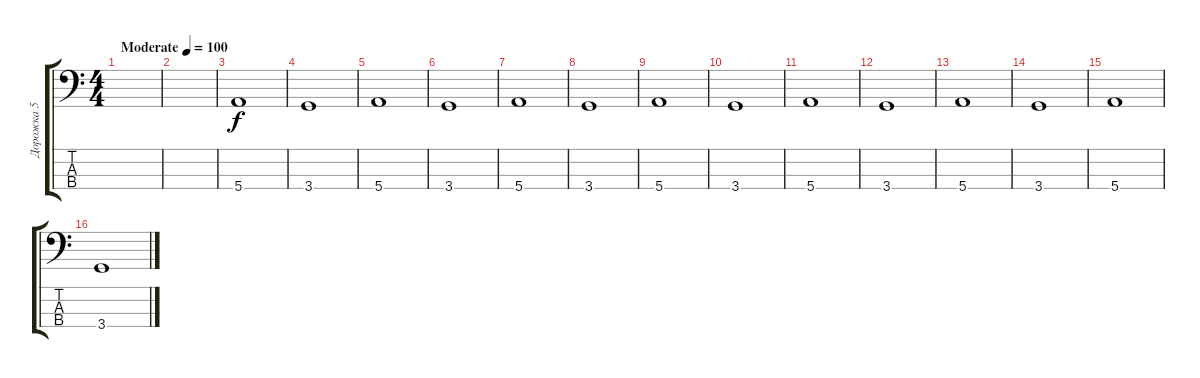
\track ("Дорожка 5" "Дорожка 5") {instrument electricbassfinger}
\staff {score tabs}
\tuning (G2 D2 A1 E1) {hide}
\ts (4 4)
\tempo (100 "Moderate")
\clef f4
\ks c
|
|
5.4.1 |
3.4.1 |
5.4.1 |
3.4.1 |
5.4.1 |
3.4.1 |
5.4.1 |
3.4.1 |
5.4.1 |
3.4.1 |
5.4.1 |
3.4.1 |
5.4.1 |
3.4.1
